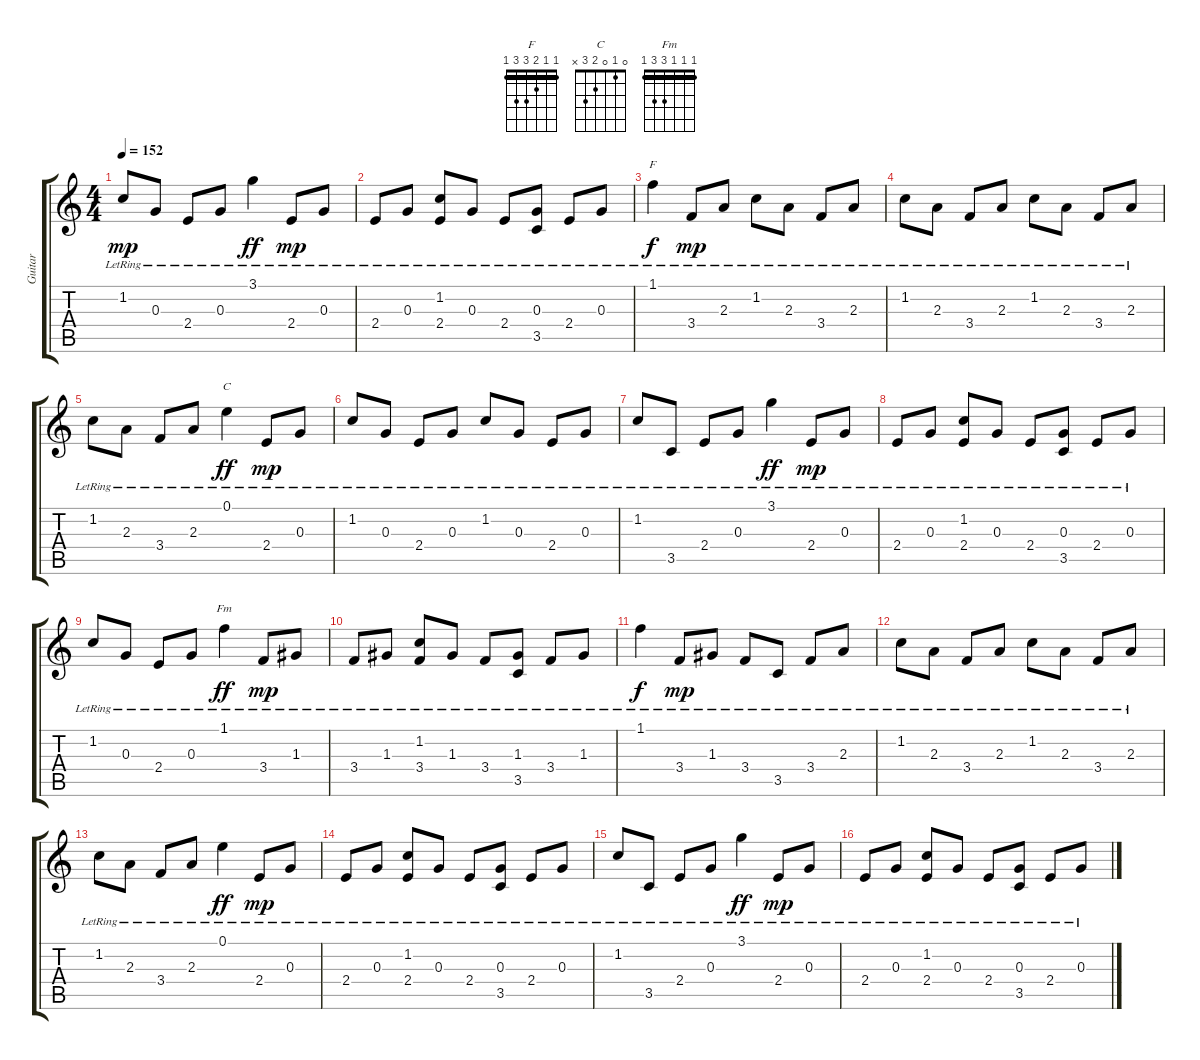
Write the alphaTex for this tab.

\track ("Guitar" "Guitar") {instrument distortionguitar}
\staff {score tabs}
\tuning (E4 B3 G3 D3 A2 E2) {hide}
\chord ("F" 1 1 2 3 3 1) {barre 1}
\chord ("C" 0 1 0 2 3 x)
\chord ("Fm" 1 1 1 3 3 1) {barre 1}
\ts (4 4)
\tempo 152
\clef g2
\ks c
1.2{lr}.8{dy mp} 0.3{lr}.8 2.4{lr}.8 0.3{lr}.8 3.1{lr}.4{dy ff} 2.4{lr}.8{dy mp} 0.3{lr}.8 |
2.4{lr}.8 0.3{lr}.8 (1.2{lr} 2.4{lr}).8 0.3{lr}.8 2.4{lr}.8 (0.3{lr} 3.5{lr}).8 2.4{lr}.8 0.3{lr}.8 |
1.1{lr}.4{ch "F" dy f} 3.4{lr}.8{dy mp} 2.3{lr}.8 1.2{lr}.8 2.3{lr}.8 3.4{lr}.8 2.3{lr}.8 |
1.2{lr}.8 2.3{lr}.8 3.4{lr}.8 2.3{lr}.8 1.2{lr}.8 2.3{lr}.8 3.4{lr}.8 2.3{lr}.8 |
1.2{lr}.8 2.3{lr}.8 3.4{lr}.8 2.3{lr}.8 0.1{lr}.4{ch "C" dy ff} 2.4{lr}.8{dy mp} 0.3{lr}.8 |
1.2{lr}.8 0.3{lr}.8 2.4{lr}.8 0.3{lr}.8 1.2{lr}.8 0.3{lr}.8 2.4{lr}.8 0.3{lr}.8 |
1.2{lr}.8 3.5{lr}.8 2.4{lr}.8 0.3{lr}.8 3.1{lr}.4{dy ff} 2.4{lr}.8{dy mp} 0.3{lr}.8 |
2.4{lr}.8 0.3{lr}.8 (1.2{lr} 2.4{lr}).8 0.3{lr}.8 2.4{lr}.8 (0.3{lr} 3.5{lr}).8 2.4{lr}.8 0.3{lr}.8 |
1.2{lr}.8 0.3{lr}.8 2.4{lr}.8 0.3{lr}.8 1.1{lr}.4{ch "Fm" dy ff} 3.4{lr}.8{dy mp} 1.3{lr}.8 |
3.4{lr}.8 1.3{lr}.8 (1.2{lr} 3.4{lr}).8 1.3{lr}.8 3.4{lr}.8 (1.3{lr} 3.5{lr}).8 3.4{lr}.8 1.3{lr}.8 |
1.1{lr}.4{dy f} 3.4{lr}.8{dy mp} 1.3{lr}.8 3.4{lr}.8 3.5{lr}.8 3.4{lr}.8 2.3{lr}.8 |
1.2{lr}.8 2.3{lr}.8 3.4{lr}.8 2.3{lr}.8 1.2{lr}.8 2.3{lr}.8 3.4{lr}.8 2.3{lr}.8 |
1.2{lr}.8 2.3{lr}.8 3.4{lr}.8 2.3{lr}.8 0.1{lr}.4{dy ff} 2.4{lr}.8{dy mp} 0.3{lr}.8 |
2.4{lr}.8 0.3{lr}.8 (1.2{lr} 2.4{lr}).8 0.3{lr}.8 2.4{lr}.8 (0.3{lr} 3.5{lr}).8 2.4{lr}.8 0.3{lr}.8 |
1.2{lr}.8 3.5{lr}.8 2.4{lr}.8 0.3{lr}.8 3.1{lr}.4{dy ff} 2.4{lr}.8{dy mp} 0.3{lr}.8 |
2.4{lr}.8 0.3{lr}.8 (1.2{lr} 2.4{lr}).8 0.3{lr}.8 2.4{lr}.8 (0.3{lr} 3.5{lr}).8 2.4{lr}.8 0.3{lr}.8
